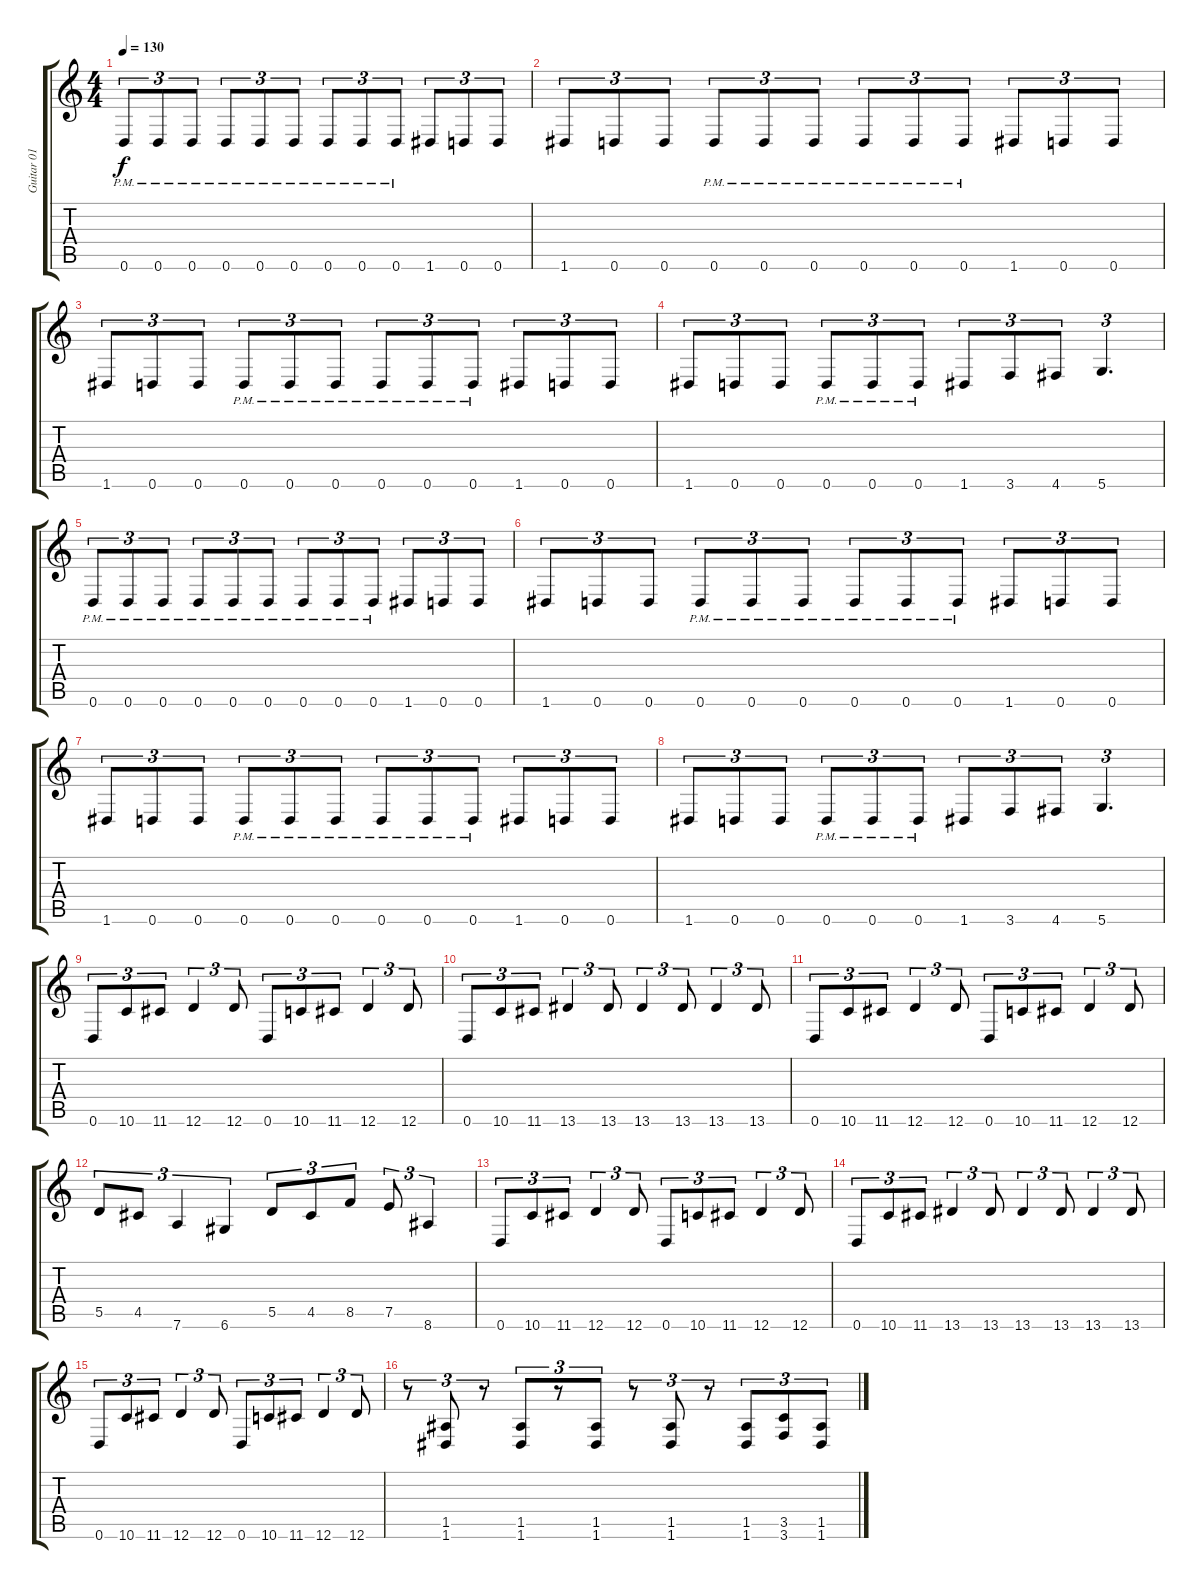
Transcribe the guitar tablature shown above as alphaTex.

\track ("Guitar 01" "Guitar 01") {mute instrument distortionguitar}
\staff {score tabs}
\tuning (E4 B3 G3 D3 A2 D2) {hide}
\ts (4 4)
\tempo 130
\clef g2
\ks c
0.6{pm}.8{tu (3 2) dy f} 0.6{pm}.8{tu (3 2)} 0.6{pm}.8{tu (3 2)} 0.6{pm}.8{tu (3 2)} 0.6{pm}.8{tu (3 2)} 0.6{pm}.8{tu (3 2)} 0.6{pm}.8{tu (3 2)} 0.6{pm}.8{tu (3 2)} 0.6{pm}.8{tu (3 2)} 1.6.8{tu (3 2)} 0.6.8{tu (3 2)} 0.6.8{tu (3 2)} |
1.6.8{tu (3 2)} 0.6.8{tu (3 2)} 0.6.8{tu (3 2)} 0.6{pm}.8{tu (3 2)} 0.6{pm}.8{tu (3 2)} 0.6{pm}.8{tu (3 2)} 0.6{pm}.8{tu (3 2)} 0.6{pm}.8{tu (3 2)} 0.6{pm}.8{tu (3 2)} 1.6.8{tu (3 2)} 0.6.8{tu (3 2)} 0.6.8{tu (3 2)} |
1.6.8{tu (3 2)} 0.6.8{tu (3 2)} 0.6.8{tu (3 2)} 0.6{pm}.8{tu (3 2)} 0.6{pm}.8{tu (3 2)} 0.6{pm}.8{tu (3 2)} 0.6{pm}.8{tu (3 2)} 0.6{pm}.8{tu (3 2)} 0.6{pm}.8{tu (3 2)} 1.6.8{tu (3 2)} 0.6.8{tu (3 2)} 0.6.8{tu (3 2)} |
1.6.8{tu (3 2)} 0.6.8{tu (3 2)} 0.6.8{tu (3 2)} 0.6{pm}.8{tu (3 2)} 0.6{pm}.8{tu (3 2)} 0.6{pm}.8{tu (3 2)} 1.6.8{tu (3 2)} 3.6.8{tu (3 2)} 4.6.8{tu (3 2)} 5.6.4{d tu (3 2)} |
0.6{pm}.8{tu (3 2)} 0.6{pm}.8{tu (3 2)} 0.6{pm}.8{tu (3 2)} 0.6{pm}.8{tu (3 2)} 0.6{pm}.8{tu (3 2)} 0.6{pm}.8{tu (3 2)} 0.6{pm}.8{tu (3 2)} 0.6{pm}.8{tu (3 2)} 0.6{pm}.8{tu (3 2)} 1.6.8{tu (3 2)} 0.6.8{tu (3 2)} 0.6.8{tu (3 2)} |
1.6.8{tu (3 2)} 0.6.8{tu (3 2)} 0.6.8{tu (3 2)} 0.6{pm}.8{tu (3 2)} 0.6{pm}.8{tu (3 2)} 0.6{pm}.8{tu (3 2)} 0.6{pm}.8{tu (3 2)} 0.6{pm}.8{tu (3 2)} 0.6{pm}.8{tu (3 2)} 1.6.8{tu (3 2)} 0.6.8{tu (3 2)} 0.6.8{tu (3 2)} |
1.6.8{tu (3 2)} 0.6.8{tu (3 2)} 0.6.8{tu (3 2)} 0.6{pm}.8{tu (3 2)} 0.6{pm}.8{tu (3 2)} 0.6{pm}.8{tu (3 2)} 0.6{pm}.8{tu (3 2)} 0.6{pm}.8{tu (3 2)} 0.6{pm}.8{tu (3 2)} 1.6.8{tu (3 2)} 0.6.8{tu (3 2)} 0.6.8{tu (3 2)} |
1.6.8{tu (3 2)} 0.6.8{tu (3 2)} 0.6.8{tu (3 2)} 0.6{pm}.8{tu (3 2)} 0.6{pm}.8{tu (3 2)} 0.6{pm}.8{tu (3 2)} 1.6.8{tu (3 2)} 3.6.8{tu (3 2)} 4.6.8{tu (3 2)} 5.6.4{d tu (3 2)} |
0.6.8{tu (3 2)} 10.6.8{tu (3 2)} 11.6.8{tu (3 2)} 12.6.4{tu (3 2)} 12.6.8{tu (3 2)} 0.6.8{tu (3 2)} 10.6.8{tu (3 2)} 11.6.8{tu (3 2)} 12.6.4{tu (3 2)} 12.6.8{tu (3 2)} |
0.6.8{tu (3 2)} 10.6.8{tu (3 2)} 11.6.8{tu (3 2)} 13.6.4{tu (3 2)} 13.6.8{tu (3 2)} 13.6.4{tu (3 2)} 13.6.8{tu (3 2)} 13.6.4{tu (3 2)} 13.6.8{tu (3 2)} |
0.6.8{tu (3 2)} 10.6.8{tu (3 2)} 11.6.8{tu (3 2)} 12.6.4{tu (3 2)} 12.6.8{tu (3 2)} 0.6.8{tu (3 2)} 10.6.8{tu (3 2)} 11.6.8{tu (3 2)} 12.6.4{tu (3 2)} 12.6.8{tu (3 2)} |
5.5.8{tu (3 2)} 4.5.8{tu (3 2)} 7.6.4{tu (3 2)} 6.6.4{tu (3 2)} 5.5.8{tu (3 2)} 4.5.8{tu (3 2)} 8.5.8{tu (3 2)} 7.5.8{tu (3 2)} 8.6.4{tu (3 2)} |
0.6.8{tu (3 2)} 10.6.8{tu (3 2)} 11.6.8{tu (3 2)} 12.6.4{tu (3 2)} 12.6.8{tu (3 2)} 0.6.8{tu (3 2)} 10.6.8{tu (3 2)} 11.6.8{tu (3 2)} 12.6.4{tu (3 2)} 12.6.8{tu (3 2)} |
0.6.8{tu (3 2)} 10.6.8{tu (3 2)} 11.6.8{tu (3 2)} 13.6.4{tu (3 2)} 13.6.8{tu (3 2)} 13.6.4{tu (3 2)} 13.6.8{tu (3 2)} 13.6.4{tu (3 2)} 13.6.8{tu (3 2)} |
0.6.8{tu (3 2)} 10.6.8{tu (3 2)} 11.6.8{tu (3 2)} 12.6.4{tu (3 2)} 12.6.8{tu (3 2)} 0.6.8{tu (3 2)} 10.6.8{tu (3 2)} 11.6.8{tu (3 2)} 12.6.4{tu (3 2)} 12.6.8{tu (3 2)} |
r.8{tu (3 2)} (1.5 1.6).8{tu (3 2)} r.8{tu (3 2)} (1.5 1.6).8{tu (3 2)} r.8{tu (3 2)} (1.5 1.6).8{tu (3 2)} r.8{tu (3 2)} (1.5 1.6).8{tu (3 2)} r.8{tu (3 2)} (1.5 1.6).8{tu (3 2)} (3.5 3.6).8{tu (3 2)} (1.5 1.6).8{tu (3 2)}
